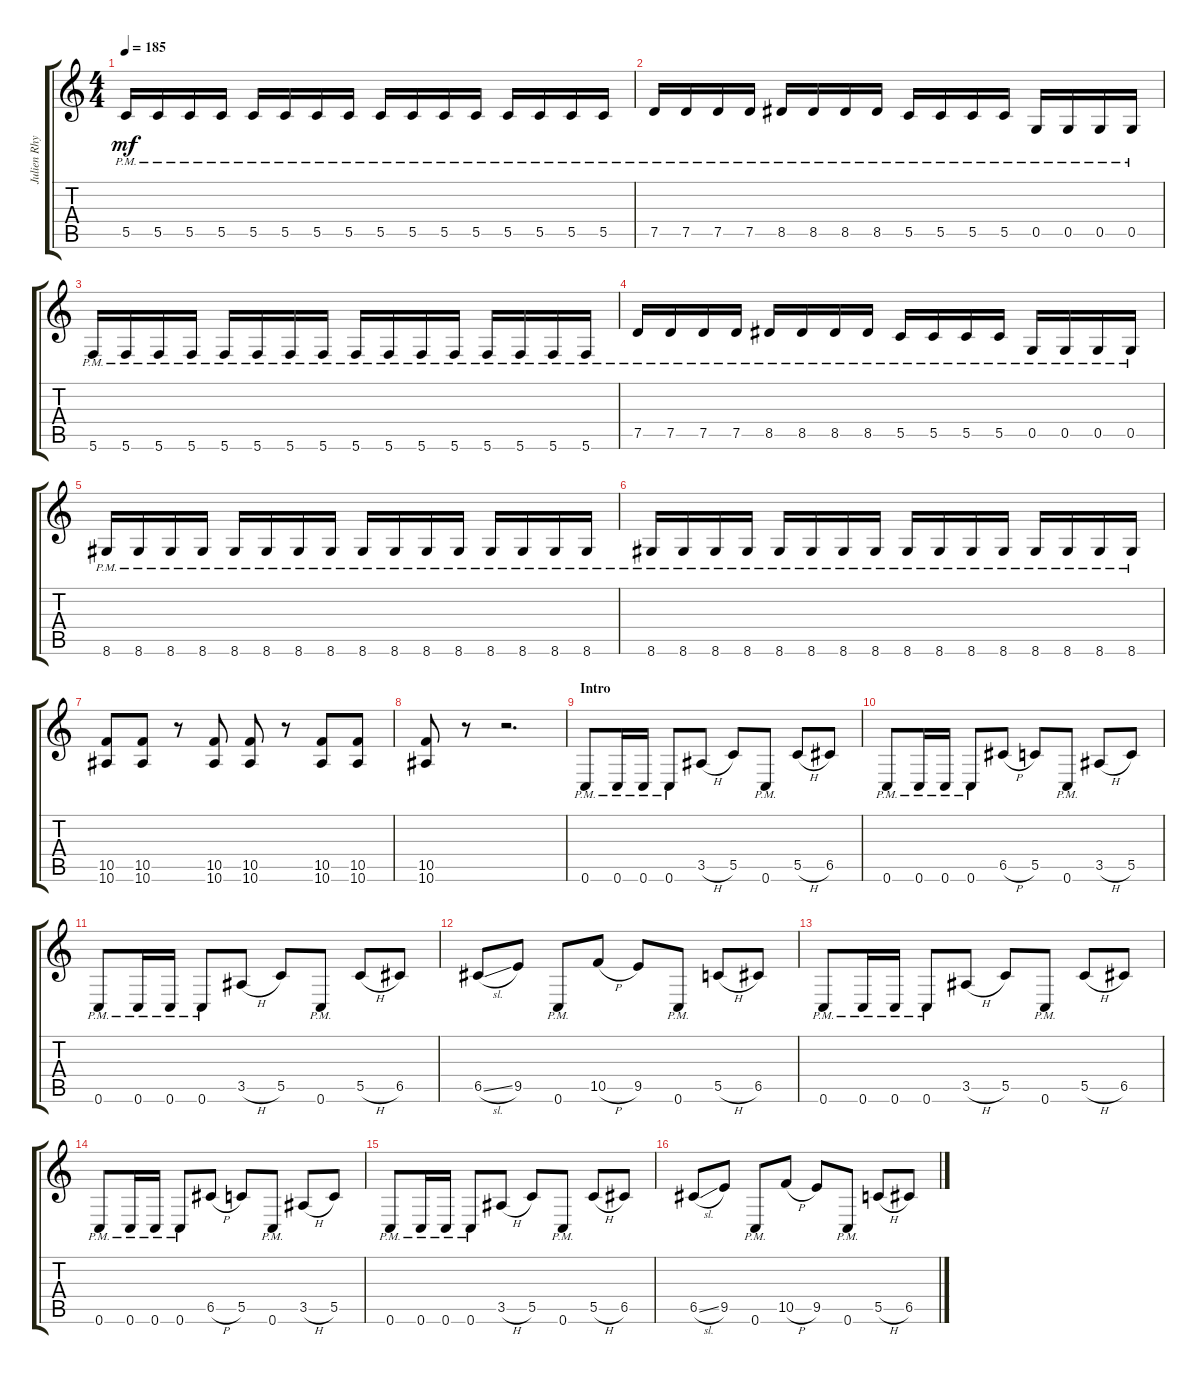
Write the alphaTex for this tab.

\track ("Julien Rhythm" "Julien Rhy") {instrument distortionguitar}
\staff {score tabs}
\tuning (D4 A3 F3 C3 G2 C2) {hide}
\ts (4 4)
\tempo 185
\clef g2
\ks c
5.5{pm}.16{dy mf} 5.5{pm}.16 5.5{pm}.16 5.5{pm}.16 5.5{pm}.16 5.5{pm}.16 5.5{pm}.16 5.5{pm}.16 5.5{pm}.16 5.5{pm}.16 5.5{pm}.16 5.5{pm}.16 5.5{pm}.16 5.5{pm}.16 5.5{pm}.16 5.5{pm}.16 |
7.5{pm}.16 7.5{pm}.16 7.5{pm}.16 7.5{pm}.16 8.5{pm}.16 8.5{pm}.16 8.5{pm}.16 8.5{pm}.16 5.5{pm}.16 5.5{pm}.16 5.5{pm}.16 5.5{pm}.16 0.5{pm}.16 0.5{pm}.16 0.5{pm}.16 0.5{pm}.16 |
5.6{pm}.16 5.6{pm}.16 5.6{pm}.16 5.6{pm}.16 5.6{pm}.16 5.6{pm}.16 5.6{pm}.16 5.6{pm}.16 5.6{pm}.16 5.6{pm}.16 5.6{pm}.16 5.6{pm}.16 5.6{pm}.16 5.6{pm}.16 5.6{pm}.16 5.6{pm}.16 |
7.5{pm}.16 7.5{pm}.16 7.5{pm}.16 7.5{pm}.16 8.5{pm}.16 8.5{pm}.16 8.5{pm}.16 8.5{pm}.16 5.5{pm}.16 5.5{pm}.16 5.5{pm}.16 5.5{pm}.16 0.5{pm}.16 0.5{pm}.16 0.5{pm}.16 0.5{pm}.16 |
8.6{pm}.16 8.6{pm}.16 8.6{pm}.16 8.6{pm}.16 8.6{pm}.16 8.6{pm}.16 8.6{pm}.16 8.6{pm}.16 8.6{pm}.16 8.6{pm}.16 8.6{pm}.16 8.6{pm}.16 8.6{pm}.16 8.6{pm}.16 8.6{pm}.16 8.6{pm}.16 |
8.6{pm}.16 8.6{pm}.16 8.6{pm}.16 8.6{pm}.16 8.6{pm}.16 8.6{pm}.16 8.6{pm}.16 8.6{pm}.16 8.6{pm}.16 8.6{pm}.16 8.6{pm}.16 8.6{pm}.16 8.6{pm}.16 8.6{pm}.16 8.6{pm}.16 8.6{pm}.16 |
(10.5 10.6).8 (10.5 10.6).8 r.8 (10.5 10.6).8 (10.5 10.6).8 r.8 (10.5 10.6).8 (10.5 10.6).8 |
(10.5 10.6).8 r.8 r.2{d} |
\section ("" "Intro")
0.6{pm}.8 0.6{pm}.16 0.6{pm}.16 0.6{pm}.8 3.5{h}.8 5.5.8 0.6{pm}.8 5.5{h}.8 6.5.8 |
0.6{pm}.8 0.6{pm}.16 0.6{pm}.16 0.6{pm}.8 6.5{h}.8 5.5.8 0.6{pm}.8 3.5{h}.8 5.5.8 |
0.6{pm}.8 0.6{pm}.16 0.6{pm}.16 0.6{pm}.8 3.5{h}.8 5.5.8 0.6{pm}.8 5.5{h}.8 6.5.8 |
6.5{sl}.8 9.5.8 0.6{pm}.8 10.5{h}.8 9.5.8 0.6{pm}.8 5.5{h}.8 6.5.8 |
0.6{pm}.8 0.6{pm}.16 0.6{pm}.16 0.6{pm}.8 3.5{h}.8 5.5.8 0.6{pm}.8 5.5{h}.8 6.5.8 |
0.6{pm}.8 0.6{pm}.16 0.6{pm}.16 0.6{pm}.8 6.5{h}.8 5.5.8 0.6{pm}.8 3.5{h}.8 5.5.8 |
0.6{pm}.8 0.6{pm}.16 0.6{pm}.16 0.6{pm}.8 3.5{h}.8 5.5.8 0.6{pm}.8 5.5{h}.8 6.5.8 |
6.5{sl}.8 9.5.8 0.6{pm}.8 10.5{h}.8 9.5.8 0.6{pm}.8 5.5{h}.8 6.5.8
